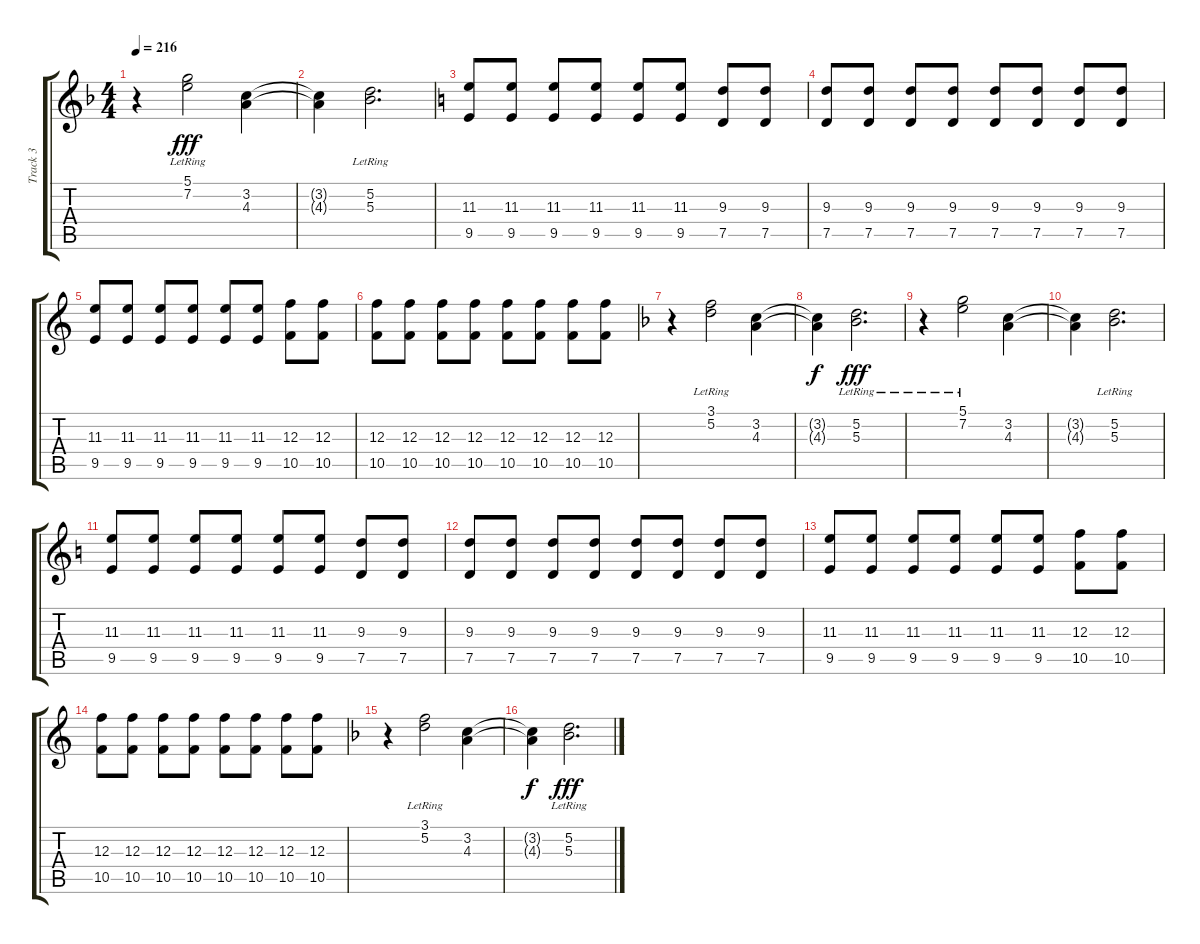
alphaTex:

\track ("Track 3" "Track 3") {instrument overdrivenguitar}
\staff {score tabs}
\tuning (D4 A3 F3 C3 G2 D2) {hide}
\ts (4 4)
\tempo 216
\clef g2
\ks f
r.4{dy fff} (5.1{lr} 7.2{lr}).2 (3.2 4.3).4 |
(3.2{t} 4.3{t}).4 (5.2 5.3{lr}).2{d} |
\ks c
(11.3 9.5).8 (11.3 9.5).8 (11.3 9.5).8 (11.3 9.5).8 (11.3 9.5).8 (11.3 9.5).8 (9.3 7.5).8 (9.3 7.5).8 |
(9.3 7.5).8 (9.3 7.5).8 (9.3 7.5).8 (9.3 7.5).8 (9.3 7.5).8 (9.3 7.5).8 (9.3 7.5).8 (9.3 7.5).8 |
(11.3 9.5).8 (11.3 9.5).8 (11.3 9.5).8 (11.3 9.5).8 (11.3 9.5).8 (11.3 9.5).8 (12.3 10.5).8 (12.3 10.5).8 |
(12.3 10.5).8 (12.3 10.5).8 (12.3 10.5).8 (12.3 10.5).8 (12.3 10.5).8 (12.3 10.5).8 (12.3 10.5).8 (12.3 10.5).8 |
\ks f
r.4 (3.1{lr} 5.2{lr}).2 (3.2 4.3).4 |
(3.2{t} 4.3{t}).4{dy f} (5.2 5.3{lr}).2{d dy fff} |
r.4 (5.1{lr} 7.2{lr}).2 (3.2 4.3).4 |
(3.2{t} 4.3{t}).4 (5.2 5.3{lr}).2{d} |
\ks c
(11.3 9.5).8 (11.3 9.5).8 (11.3 9.5).8 (11.3 9.5).8 (11.3 9.5).8 (11.3 9.5).8 (9.3 7.5).8 (9.3 7.5).8 |
(9.3 7.5).8 (9.3 7.5).8 (9.3 7.5).8 (9.3 7.5).8 (9.3 7.5).8 (9.3 7.5).8 (9.3 7.5).8 (9.3 7.5).8 |
(11.3 9.5).8 (11.3 9.5).8 (11.3 9.5).8 (11.3 9.5).8 (11.3 9.5).8 (11.3 9.5).8 (12.3 10.5).8 (12.3 10.5).8 |
(12.3 10.5).8 (12.3 10.5).8 (12.3 10.5).8 (12.3 10.5).8 (12.3 10.5).8 (12.3 10.5).8 (12.3 10.5).8 (12.3 10.5).8 |
\ks f
r.4 (3.1{lr} 5.2{lr}).2 (3.2 4.3).4 |
(3.2{t} 4.3{t}).4{dy f} (5.2 5.3{lr}).2{d dy fff}
